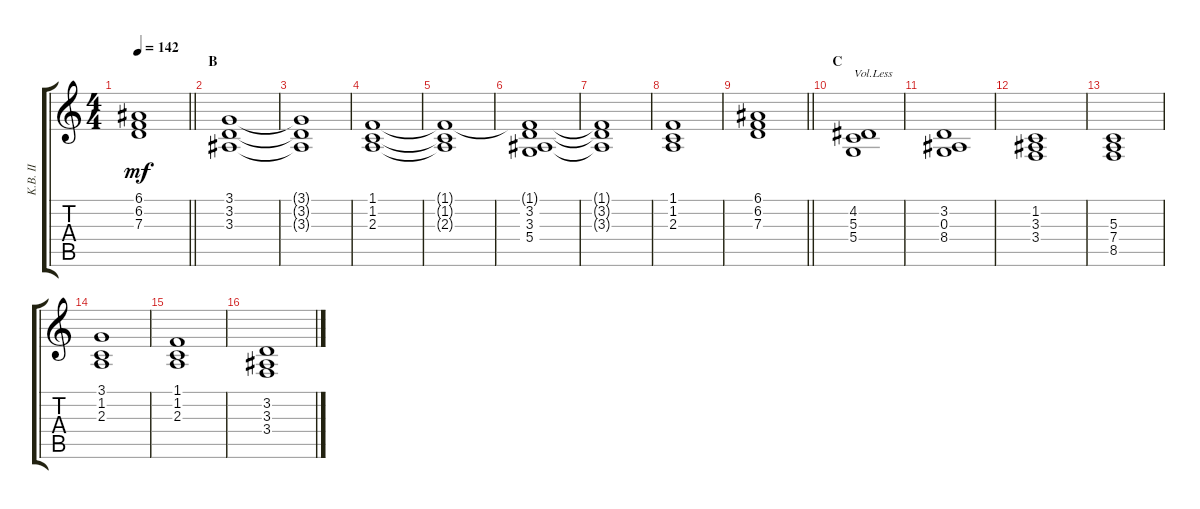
\track ("K.B. II" "K.B. II") {instrument electricpiano1}
\staff {score tabs}
\tuning (E4 B3 G3 D3 A2 E2) {hide}
\ts (4 4)
\tempo 142
\clef g2
\barLineRight lightlight
\ks c
(6.1 6.2 7.3).1{dy mf} |
\section ("" "B")
(3.1 3.2 3.3).1 |
(3.1{t} 3.2{t} 3.3{t}).1 |
(1.1 1.2 2.3).1 |
(1.1{t} 1.2{t} 2.3{t}).1 |
(1.1{t} 3.2 3.3 5.4).1 |
(1.1{t} 3.2{t} 3.3{t}).1 |
(1.1 1.2 2.3).1 |
\barLineRight lightlight
(6.1 6.2 7.3).1 |
\section ("" "C")
(4.2 5.3 5.4).1{txt "Vol.Less"} |
(3.2 0.3 8.4).1 |
(1.2 3.3 3.4).1 |
(5.3 7.4 8.5).1 |
(3.1 1.2 2.3).1 |
(1.1 1.2 2.3).1 |
(3.2 3.3 3.4).1
